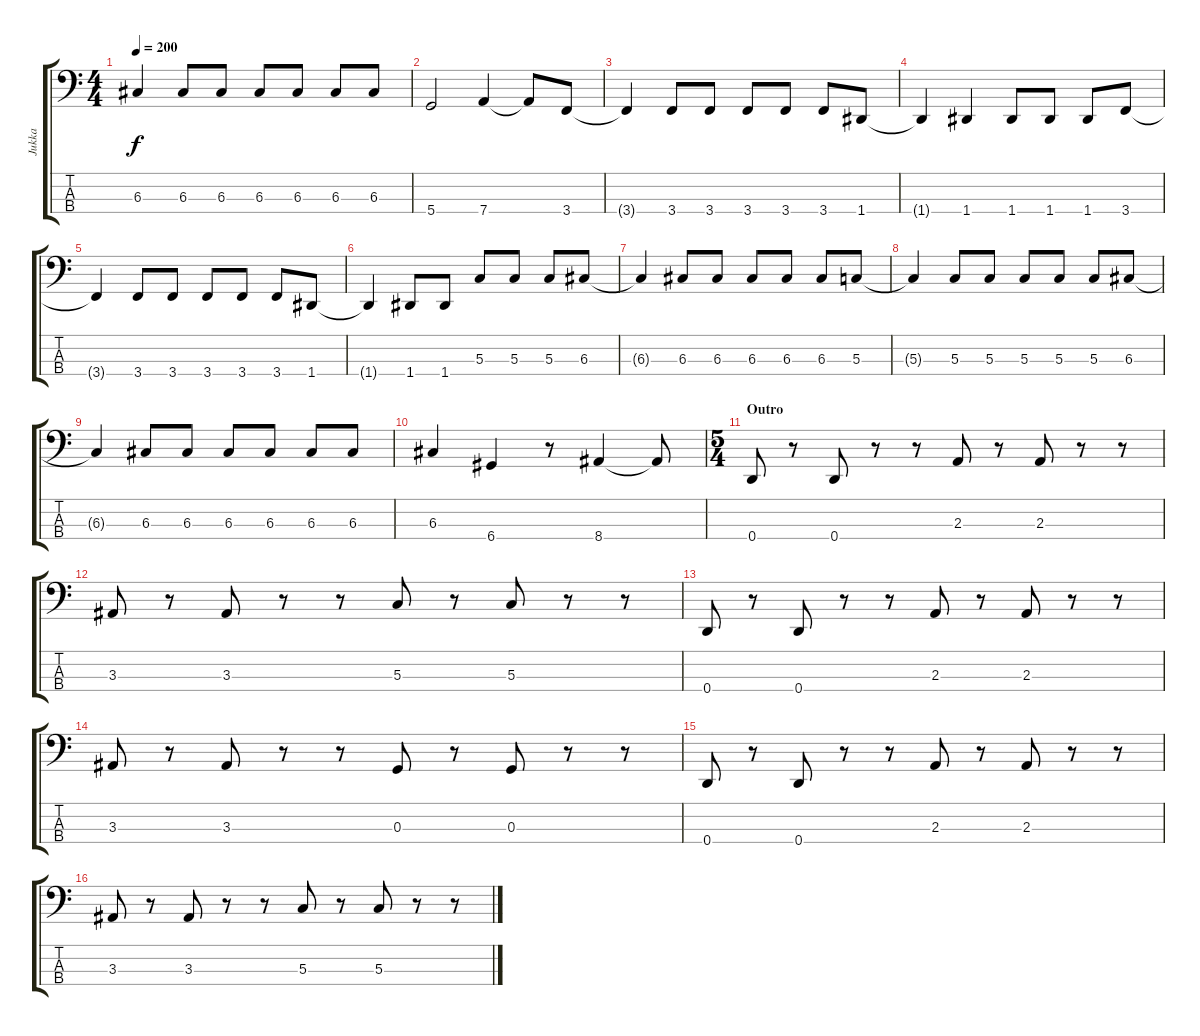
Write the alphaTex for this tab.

\track ("Jukka" "Jukka") {instrument electricbasspick}
\staff {score tabs}
\tuning (F2 C2 G1 D1) {hide}
\ts (4 4)
\tempo 200
\clef f4
\ks c
6.3{t}.4{dy f} 6.3.8 6.3.8 6.3.8 6.3.8 6.3.8 6.3.8 |
5.4.2 7.4.4 7.4{t}.8 3.4.8 |
3.4{t}.4 3.4.8 3.4.8 3.4.8 3.4.8 3.4.8 1.4.8 |
1.4{t}.4 1.4.4 1.4.8 1.4.8 1.4.8 3.4.8 |
3.4{t}.4 3.4.8 3.4.8 3.4.8 3.4.8 3.4.8 1.4.8 |
1.4{t}.4 1.4.8 1.4.8 5.3.8 5.3.8 5.3.8 6.3.8 |
6.3{t}.4 6.3.8 6.3.8 6.3.8 6.3.8 6.3.8 5.3.8 |
5.3{t}.4 5.3.8 5.3.8 5.3.8 5.3.8 5.3.8 6.3.8 |
6.3{t}.4 6.3.8 6.3.8 6.3.8 6.3.8 6.3.8 6.3.8 |
6.3.4 6.4.4 r.8 8.4.4 8.4{t}.8 |
\ts (5 4)
\section ("" "Outro")
0.4.8 r.8 0.4.8 r.8 r.8 2.3.8 r.8 2.3.8 r.8 r.8 |
3.3.8 r.8 3.3.8 r.8 r.8 5.3.8 r.8 5.3.8 r.8 r.8 |
0.4.8 r.8 0.4.8 r.8 r.8 2.3.8 r.8 2.3.8 r.8 r.8 |
3.3.8 r.8 3.3.8 r.8 r.8 0.3.8 r.8 0.3.8 r.8 r.8 |
0.4.8 r.8 0.4.8 r.8 r.8 2.3.8 r.8 2.3.8 r.8 r.8 |
3.3.8 r.8 3.3.8 r.8 r.8 5.3.8 r.8 5.3.8 r.8 r.8
